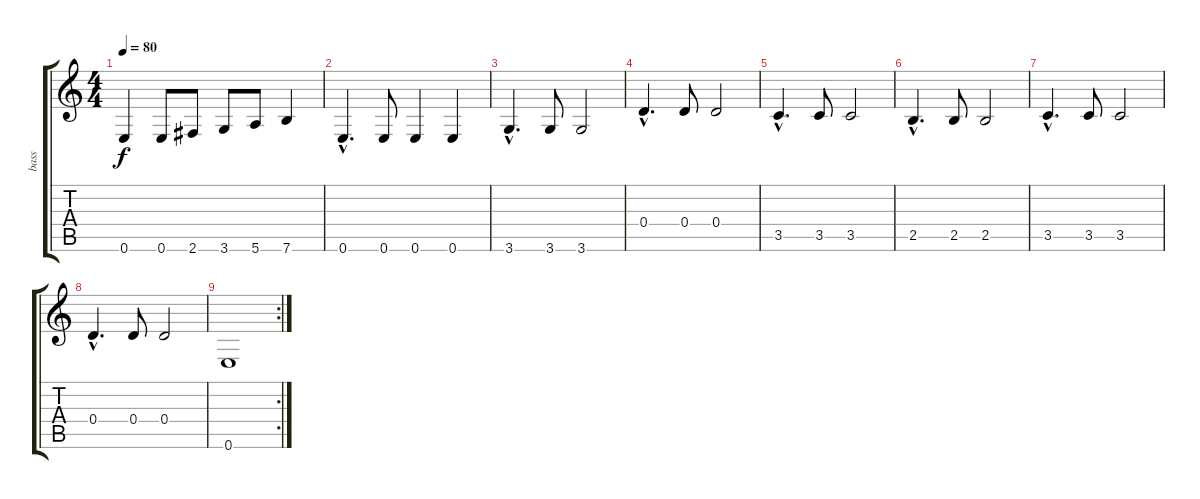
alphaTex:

\track ("bass" "bass") {instrument fretlessbass}
\staff {score tabs}
\tuning (E4 B3 G3 D3 A2 E2) {hide}
\ts (4 4)
\tempo 80
\clef g2
\ks c
0.6.4{dy f} 0.6.8 2.6.8 3.6.8 5.6.8 7.6.4 |
0.6{hac}.4{d volume 14 instrument electricbassfinger} 0.6.8 0.6.4 0.6.4 |
3.6{hac}.4{d} 3.6.8 3.6.2 |
0.4{hac}.4{d} 0.4.8 0.4.2 |
3.5{hac}.4{d} 3.5.8 3.5.2 |
2.5{hac}.4{d} 2.5.8 2.5.2 |
3.5{hac}.4{d} 3.5.8 3.5.2 |
0.4{hac}.4{d} 0.4.8 0.4.2 |
\rc 2
0.6.1
